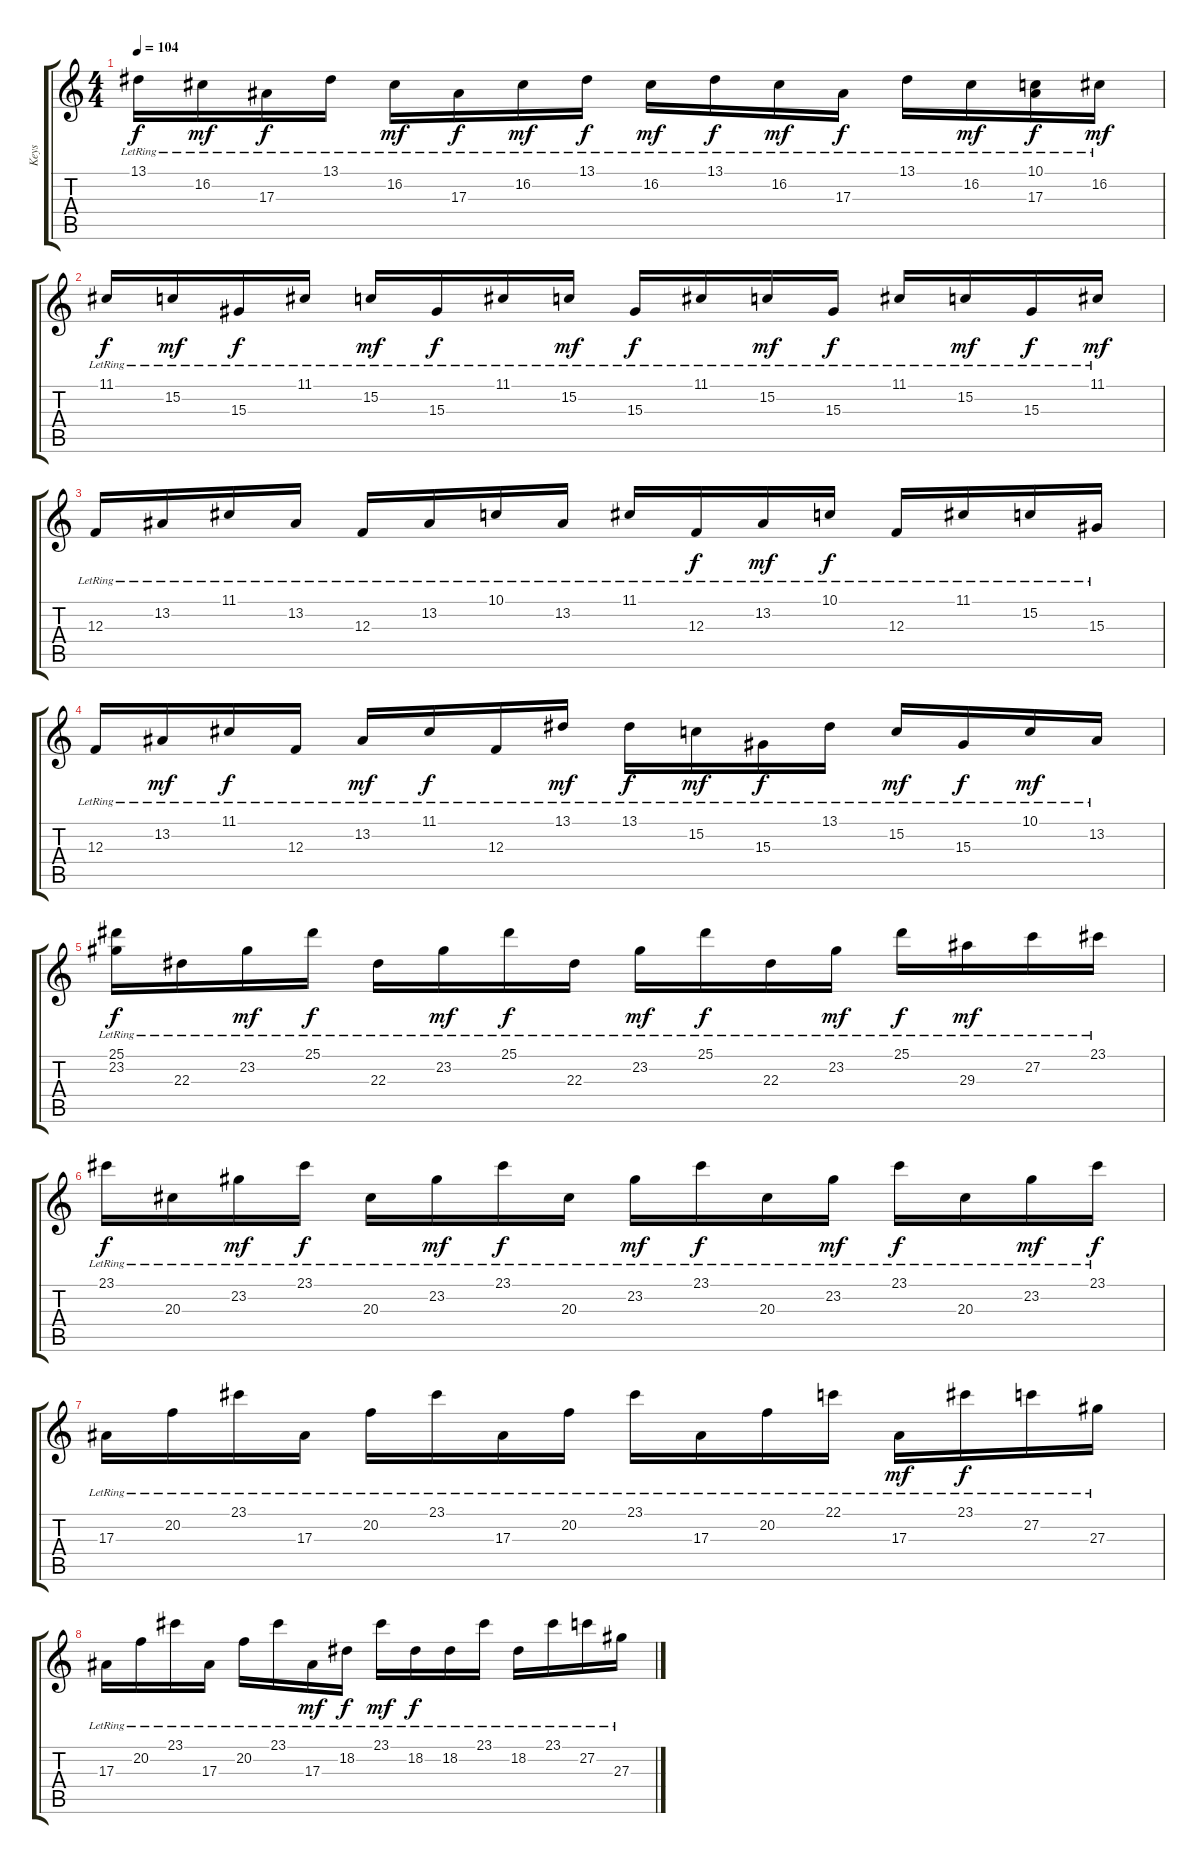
\track ("Keys" "Keys") {instrument acousticgrandpiano}
\staff {score tabs}
\tuning (D4 A3 F3 C3 G2 C2) {hide}
\ts (4 4)
\tempo 104
\clef g2
\ks c
13.1{lr}.16{dy f} 16.2{lr}.16{dy mf} 17.3{lr}.16{dy f} 13.1{lr}.16 16.2{lr}.16{dy mf} 17.3{lr}.16{dy f} 16.2{lr}.16{dy mf} 13.1{lr}.16{dy f} 16.2{lr}.16{dy mf} 13.1{lr}.16{dy f} 16.2{lr}.16{dy mf} 17.3{lr}.16{dy f} 13.1{lr}.16 16.2{lr}.16{dy mf} (10.1{lr} 17.3{lr}).16{dy f} 16.2{lr}.16{dy mf} |
11.1{lr}.16{dy f} 15.2{lr}.16{dy mf} 15.3{lr}.16{dy f} 11.1{lr}.16 15.2{lr}.16{dy mf} 15.3{lr}.16{dy f} 11.1{lr}.16 15.2{lr}.16{dy mf} 15.3{lr}.16{dy f} 11.1{lr}.16 15.2{lr}.16{dy mf} 15.3{lr}.16{dy f} 11.1{lr}.16 15.2{lr}.16{dy mf} 15.3{lr}.16{dy f} 11.1{lr}.16{dy mf} |
12.3{lr}.16 13.2{lr}.16 11.1{lr}.16 13.2{lr}.16 12.3{lr}.16 13.2{lr}.16 10.1{lr}.16 13.2{lr}.16 11.1{lr}.16 12.3{lr}.16{dy f} 13.2{lr}.16{dy mf} 10.1{lr}.16{dy f} 12.3{lr}.16 11.1{lr}.16 15.2{lr}.16 15.3{lr}.16 |
12.3{lr}.16 13.2{lr}.16{dy mf} 11.1{lr}.16{dy f} 12.3{lr}.16 13.2{lr}.16{dy mf} 11.1{lr}.16{dy f} 12.3{lr}.16 13.1{lr}.16{dy mf} 13.1{lr}.16{dy f} 15.2{lr}.16{dy mf} 15.3{lr}.16{dy f} 13.1{lr}.16 15.2{lr}.16{dy mf} 15.3{lr}.16{dy f} 10.1{lr}.16{dy mf} 13.2{lr}.16 |
(25.1{lr} 23.2{lr}).16{dy f} 22.3{lr}.16 23.2{lr}.16{dy mf} 25.1{lr}.16{dy f} 22.3{lr}.16 23.2{lr}.16{dy mf} 25.1{lr}.16{dy f} 22.3{lr}.16 23.2{lr}.16{dy mf} 25.1{lr}.16{dy f} 22.3{lr}.16 23.2{lr}.16{dy mf} 25.1{lr}.16{dy f} 29.3{lr}.16{dy mf} 27.2{lr}.16 23.1{lr}.16 |
23.1{lr}.16{dy f} 20.3{lr}.16 23.2{lr}.16{dy mf} 23.1{lr}.16{dy f} 20.3{lr}.16 23.2{lr}.16{dy mf} 23.1{lr}.16{dy f} 20.3{lr}.16 23.2{lr}.16{dy mf} 23.1{lr}.16{dy f} 20.3{lr}.16 23.2{lr}.16{dy mf} 23.1{lr}.16{dy f} 20.3{lr}.16 23.2{lr}.16{dy mf} 23.1{lr}.16{dy f} |
17.3{lr}.16 20.2{lr}.16 23.1{lr}.16 17.3{lr}.16 20.2{lr}.16 23.1{lr}.16 17.3{lr}.16 20.2{lr}.16 23.1{lr}.16 17.3{lr}.16 20.2{lr}.16 22.1{lr}.16 17.3{lr}.16{dy mf} 23.1{lr}.16{dy f} 27.2{lr}.16 27.3{lr}.16 |
17.3{lr}.16 20.2{lr}.16 23.1{lr}.16 17.3{lr}.16 20.2{lr}.16 23.1{lr}.16 17.3{lr}.16{dy mf} 18.2{lr}.16{dy f} 23.1{lr}.16{dy mf} 18.2{lr}.16{dy f} 18.2{lr}.16 23.1{lr}.16 18.2{lr}.16 23.1{lr}.16 27.2{lr}.16 27.3{lr}.16
